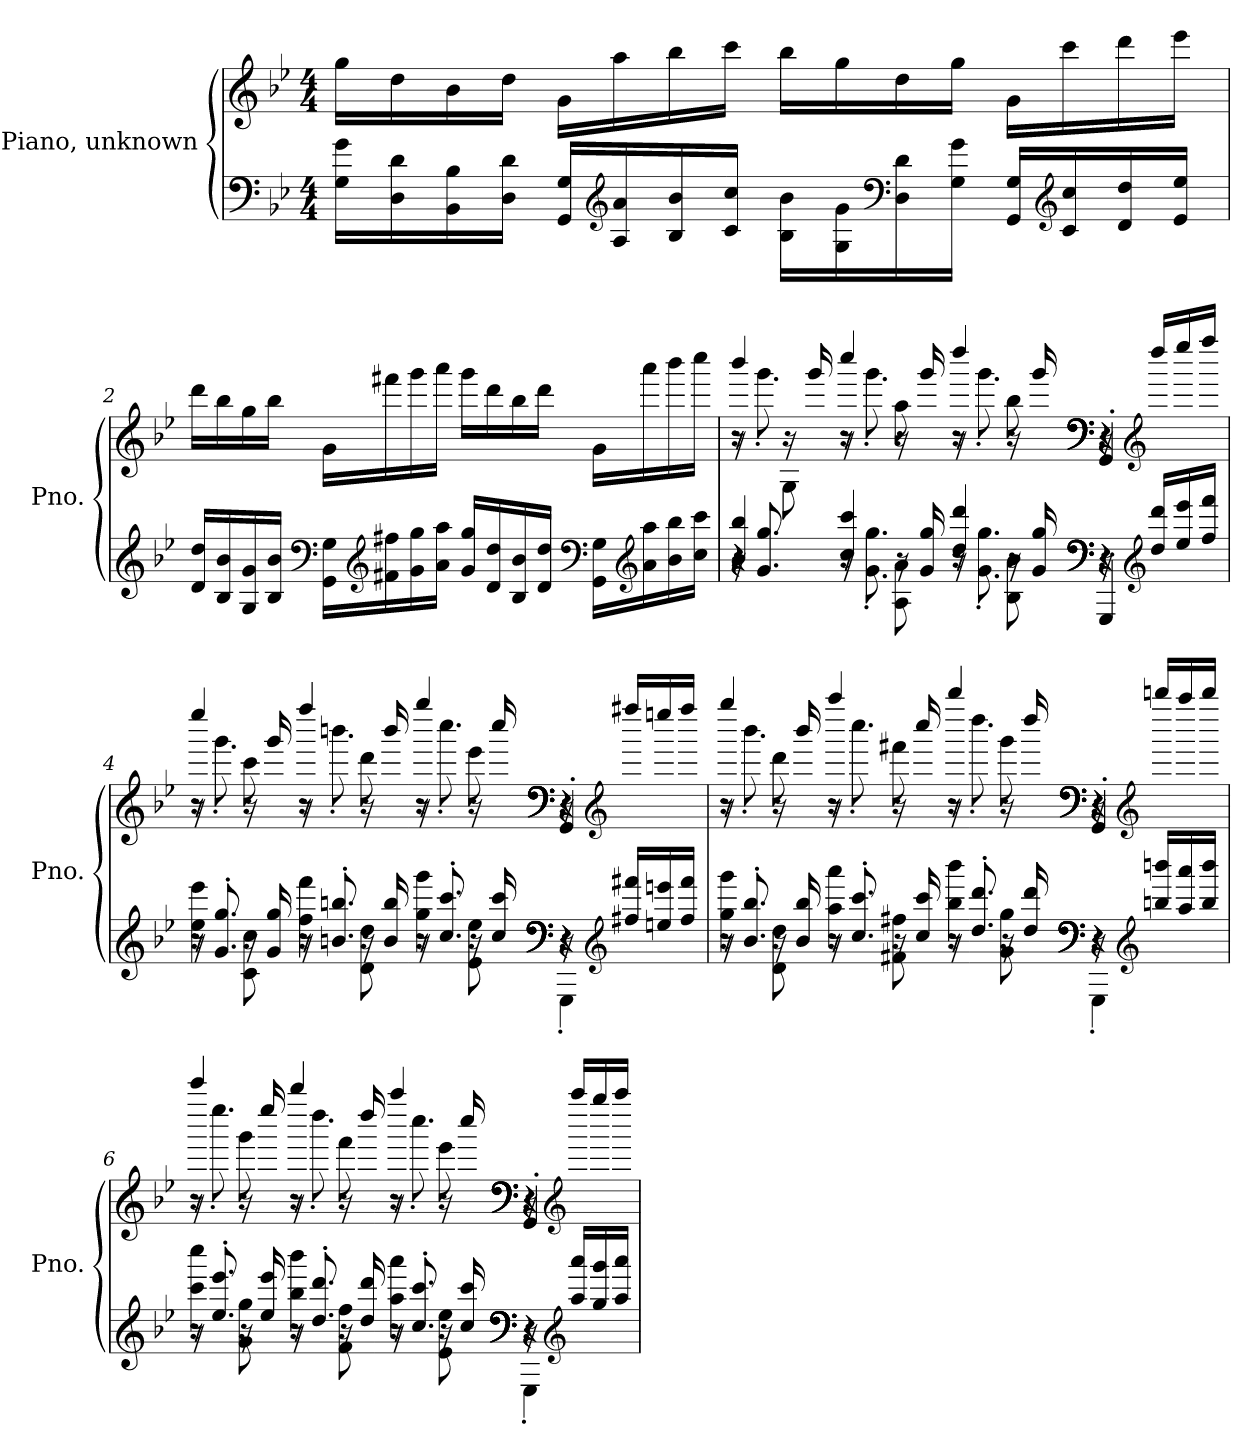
**kern	**kern
*part1	*part1
*staff2	*staff1
*I"Piano, unknown	*
*I'Pno.	*
*clefF4	*clefG2
*k[b-e-]	*k[b-e-]
*M4/4	*M4/4
*MM120	*MM120
=1	=1
16G\ 16g\LL	16gg\LL
16D\ 16d\	16dd\
16BB-\ 16B-\	16b-\
16D\ 16d\JJ	16dd\JJ
16GG/ 16G/LL	16g\LL
*clefG2	*
16A/ 16a/	16aa\
16B-/ 16b-/	16bb-\
16c/ 16cc/JJ	16ccc\JJ
16B-\ 16b-\LL	16bb-\LL
16G\ 16g\	16gg\
*clefF4	*
16D\ 16d\	16dd\
16G\ 16g\JJ	16gg\JJ
16GG/ 16G/LL	16g\LL
*clefG2	*
16c/ 16cc/	16ccc\
16d/ 16dd/	16ddd\
16e-/ 16ee-/JJ	16eee-\JJ
!!LO:LB:g=z
=2	=2
16d/ 16dd/LL	16ddd\LL
16B-/ 16b-/	16bb-\
16G/ 16g/	16gg\
16B-/ 16b-/JJ	16bb-\JJ
*clefF4	*
16GG\ 16G\LL	16g\LL
*clefG2	*
16f#X\ 16ff#X\	16fff#X\
16g\ 16gg\	16ggg\
16a\ 16aa\JJ	16aaa\JJ
16g/ 16gg/LL	16ggg\LL
16d/ 16dd/	16ddd\
16B-/ 16b-/	16bb-\
16d/ 16dd/JJ	16ddd\JJ
*clefF4	*
16GG\ 16G\LL	16g\LL
*clefG2	*
16a\ 16aa\	16aaa\
16b-\ 16bb-\	16bbb-\
16cc\ 16ccc\JJ	16cccc\JJ
!!LO:LB:g=z
=3	=3
*^	*^
*	*^	*	*^
*	*	*^	*	*	*^
16r	4r	4b-/ 4bb-/	4r	8r	16r	4bbb-/	8r
8.g/ 8.gg/	.	.	.	.	8.ggg'\	.	.
.	.	.	.	16r	.	.	8G\
.	.	.	.	16ggg/	.	.	.
8r	16r	4cc/ 4ccc/	8r	8r	16r	4cccc/	8r
.	8.g\' 8.gg\'	.	.	.	8.ggg'\	.	.
16r	.	.	8A\ 8a\	16r	.	.	8aa\
16g/ 16gg/	.	.	.	16ggg/	.	.	.
8r	16r	4dd/ 4ddd/	8r	8r	16r	4dddd/	8r
.	8.g\' 8.gg\'	.	.	.	8.ggg'\	.	.
16r	.	.	8B-\ 8b-\	16r	.	.	8bb-\
16g/ 16gg/	.	.	.	16ggg/	.	.	.
*clefF4	*	*	*	*clefF4	*	*	*
16r	4r	4GGG'/	4r	16r	4r	4GG'/	4r
*clefG2	*	*	*	*clefG2	*	*	*
16dd/ 16ddd/LL	.	.	.	16dddd/LL	.	.	.
16ee-/ 16eee-/	.	.	.	16eeee-/	.	.	.
16ff/ 16fff/JJ	.	.	.	16ffff/JJ	.	.	.
!!LO:LB:g=z	!!	!!	!!
=4	=4	=4	=4	=4	=4	=4	=4
8r	4ee-\ 4eee-\	16r	8r	8r	16r	4eeee-/	8r
.	.	8.g/' 8.gg/'	.	.	8.ggg'\	.	.
16r	.	.	8c\ 8cc\	16r	.	.	8ccc\
16g/ 16gg/	.	.	.	16ggg/	.	.	.
8r	4ff\ 4fff\	16r	8r	8r	16r	4ffff/	8r
.	.	8.bn/' 8.bbn/'	.	.	8.bbbn'\	.	.
16r	.	.	8d\ 8dd\	16r	.	.	8ddd\
16b/ 16bb/	.	.	.	16bbb/	.	.	.
8r	4gg\ 4ggg\	16r	8r	8r	16r	4gggg/	8r
.	.	8.cc/' 8.ccc/'	.	.	8.cccc'\	.	.
16r	.	.	8e-\ 8ee-\	16r	.	.	8eee-\
16cc/ 16ccc/	.	.	.	16cccc/	.	.	.
*clefF4	*	*	*	*clefF4	*	*	*
16r	4GGG'\	4r	4r	16r	4r	4GG'/	4r
*clefG2	*	*	*	*clefG2	*	*	*
16ff#X/ 16fff#X/LL	.	.	.	16ffff#X/LL	.	.	.
16een/ 16eeen/	.	.	.	16eeeen/	.	.	.
16ff#/ 16fff#/JJ	.	.	.	16ffff#/JJ	.	.	.
!!LO:LB:g=z	!!	!!	!!
=5	=5	=5	=5	=5	=5	=5	=5
8r	4gg\ 4ggg\	16r	8r	8r	16r	4gggg/	8r
.	.	8.b-/' 8.bb-/'	.	.	8.bbb-'\	.	.
16r	.	.	8d\ 8dd\	16r	.	.	8ddd\
16b-/ 16bb-/	.	.	.	16bbb-/	.	.	.
8r	4aa\ 4aaa\	16r	8r	8r	16r	4aaaa/	8r
.	.	8.cc/' 8.ccc/'	.	.	8.cccc'\	.	.
16r	.	.	8f#X\ 8ff#X\	16r	.	.	8fff#X\
16cc/ 16ccc/	.	.	.	16cccc/	.	.	.
8r	4bb-\ 4bbb-\	16r	8r	8r	16r	4bbbb-/	8r
.	.	8.dd/' 8.ddd/'	.	.	8.dddd'\	.	.
16r	.	.	8g\ 8gg\	16r	.	.	8ggg\
16dd/ 16ddd/	.	.	.	16dddd/	.	.	.
*clefF4	*	*	*	*clefF4	*	*	*
16r	4GGG'\	4r	4r	16r	4r	4GG'/	4r
*clefG2	*	*	*	*clefG2	*	*	*
16bbn/ 16bbbn/LL	.	.	.	16bbbbn/LL	.	.	.
16aa/ 16aaa/	.	.	.	16aaaa/	.	.	.
16bb/ 16bbb/JJ	.	.	.	16bbbb/JJ	.	.	.
!!LO:LB:g=z	!!	!!	!!
=6	=6	=6	=6	=6	=6	=6	=6
8r	4ccc\ 4cccc\	16r	8r	8r	16r	4ccccc/	8r
.	.	8.ee-/' 8.eee-/'	.	.	8.eeee-'\	.	.
16r	.	.	8g\ 8gg\	16r	.	.	8ggg\
16ee-/ 16eee-/	.	.	.	16eeee-/	.	.	.
8r	4bb-\ 4bbb-\	16r	8r	8r	16r	4bbbb-/	8r
.	.	8.dd/' 8.ddd/'	.	.	8.dddd'\	.	.
16r	.	.	8f\ 8ff\	16r	.	.	8fff\
16dd/ 16ddd/	.	.	.	16dddd/	.	.	.
8r	4aa\ 4aaa\	16r	8r	8r	16r	4aaaa/	8r
.	.	8.cc/' 8.ccc/'	.	.	8.cccc'\	.	.
16r	.	.	8e-\ 8ee-\	16r	.	.	8eee-\
16cc/ 16ccc/	.	.	.	16cccc/	.	.	.
*clefF4	*	*	*	*clefF4	*	*	*
16r	4GGG'\	4r	4r	16r	4r	4GG'/	4r
*clefG2	*	*	*	*clefG2	*	*	*
16aa/ 16aaa/LL	.	.	.	16aaaa/LL	.	.	.
16gg/ 16ggg/	.	.	.	16gggg/	.	.	.
16aa/ 16aaa/JJ	.	.	.	16aaaa/JJ	.	.	.
*v	*v	*v	*v	*	*	*	*
*	*v	*v	*v	*v
=	=
*-	*-
